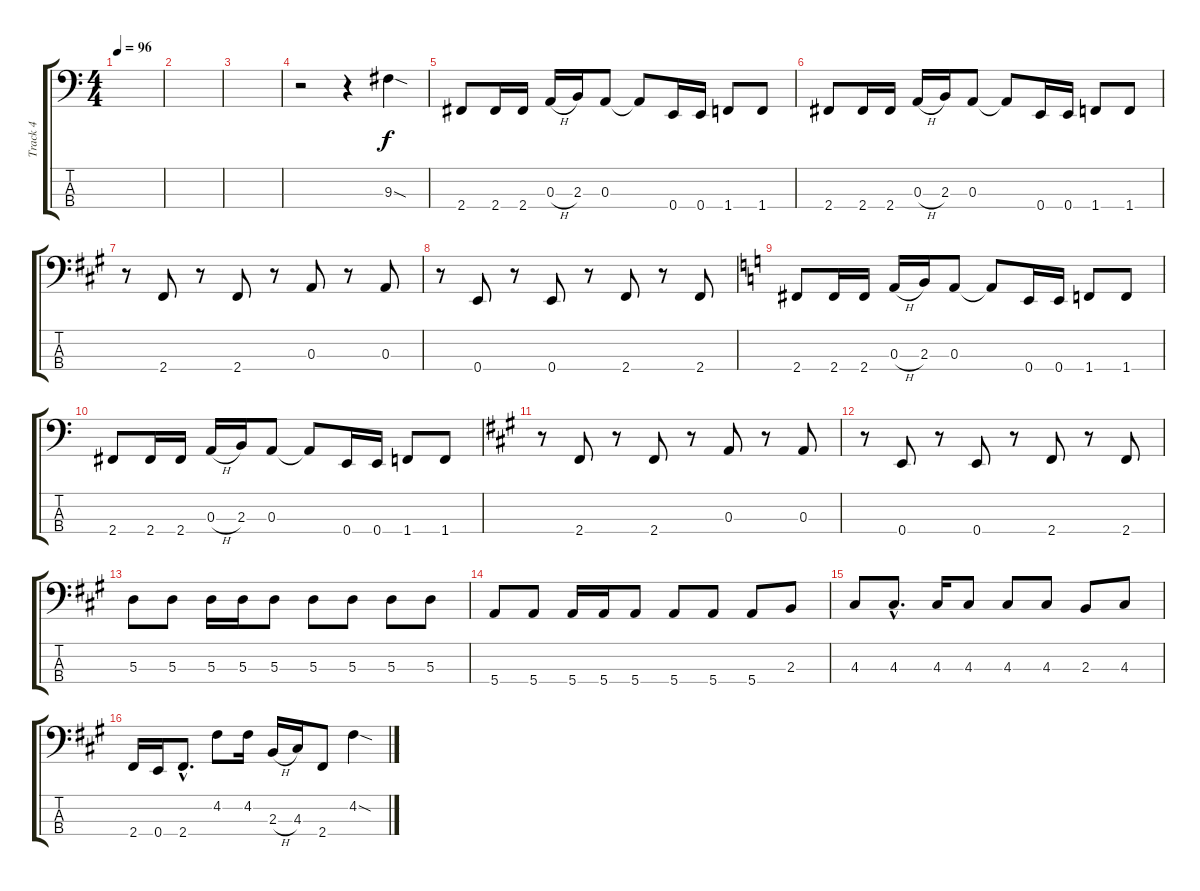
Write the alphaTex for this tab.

\track ("Track 4" "Track 4") {instrument electricbassfinger}
\staff {score tabs}
\tuning (G2 D2 A1 E1) {hide}
\ts (4 4)
\tempo 96
\clef f4
\ks c
|
|
|
r.2 r.4 9.3{sod}.4 |
2.4.8 2.4.16 2.4.16 0.3{h}.16 2.3.16 0.3.8 0.3{t}.8 0.4.16 0.4.16 1.4.8 1.4.8 |
2.4.8 2.4.16 2.4.16 0.3{h}.16 2.3.16 0.3.8 0.3{t}.8 0.4.16 0.4.16 1.4.8 1.4.8 |
\ks a
r.8 2.4.8 r.8 2.4.8 r.8 0.3.8 r.8 0.3.8 |
r.8 0.4.8 r.8 0.4.8 r.8 2.4.8 r.8 2.4.8 |
\ks c
2.4.8 2.4.16 2.4.16 0.3{h}.16 2.3.16 0.3.8 0.3{t}.8 0.4.16 0.4.16 1.4.8 1.4.8 |
2.4.8 2.4.16 2.4.16 0.3{h}.16 2.3.16 0.3.8 0.3{t}.8 0.4.16 0.4.16 1.4.8 1.4.8 |
\ks a
r.8 2.4.8 r.8 2.4.8 r.8 0.3.8 r.8 0.3.8 |
r.8 0.4.8 r.8 0.4.8 r.8 2.4.8 r.8 2.4.8 |
5.3.8 5.3.8 5.3.16 5.3.16 5.3.8 5.3.8 5.3.8 5.3.8 5.3.8 |
5.4.8 5.4.8 5.4.16 5.4.16 5.4.8 5.4.8 5.4.8 5.4.8 2.3.8 |
4.3.8 4.3{hac}.8{d} 4.3.16 4.3.8 4.3.8 4.3.8 2.3.8 4.3.8 |
2.4.16 0.4.16 2.4{hac}.8{d} 4.2.8 4.2.16 2.3{h}.16 4.3.16 2.4.8 4.2{sod}.4
